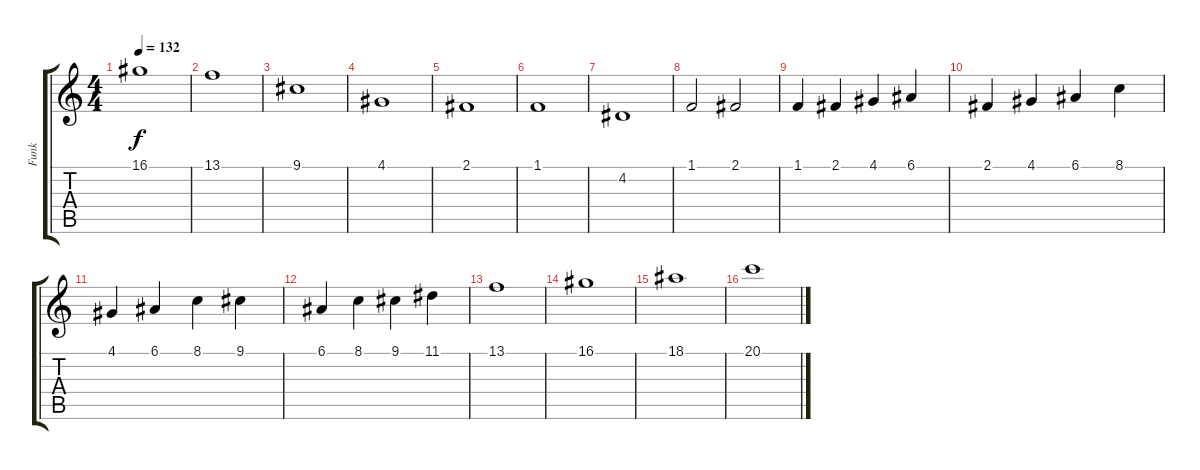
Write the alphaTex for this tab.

\track ("Funk" "Funk") {instrument panflute}
\staff {score tabs}
\tuning (E4 B3 G3 D3 A2 E2) {hide}
\ts (4 4)
\tempo 132
\clef g2
\ks c
16.1.1{dy f} |
13.1.1 |
9.1.1 |
4.1.1 |
2.1.1 |
1.1.1 |
4.2.1 |
1.1.2 2.1.2 |
1.1.4 2.1.4 4.1.4 6.1.4 |
2.1.4 4.1.4 6.1.4 8.1.4 |
4.1.4 6.1.4 8.1.4 9.1.4 |
6.1.4 8.1.4 9.1.4 11.1.4 |
13.1.1 |
16.1.1 |
18.1.1 |
20.1.1
